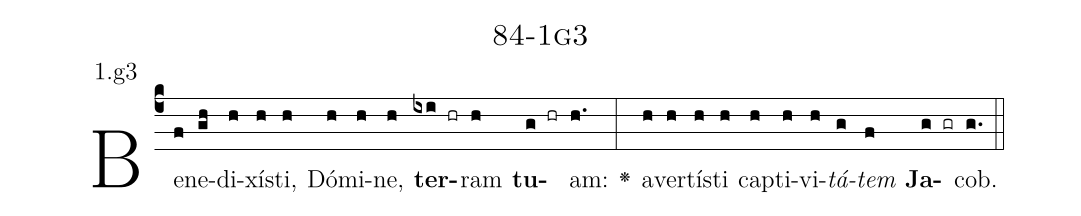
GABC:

name: 84-1g3;
annotation: 1.g3;
%%
(c4)Be(f)ne(gh)di(h)xís(h)ti,(h) Dó(h)mi(h)ne,(h) <b>ter</b>(ixi hr)ram(h) <b>tu</b>(g hr)am:(h.) <v>\greheightstar</v>(:) a(h)ver(h)tís(h)ti(h) cap(h)ti(h)vi(h)<i>tá</i>(g)<i>tem</i>(f) <b>Ja</b>(g gr)cob.(g.) (::)


%E(h) u(h) o(g) u(f) a(g) e.(g.) (::)
